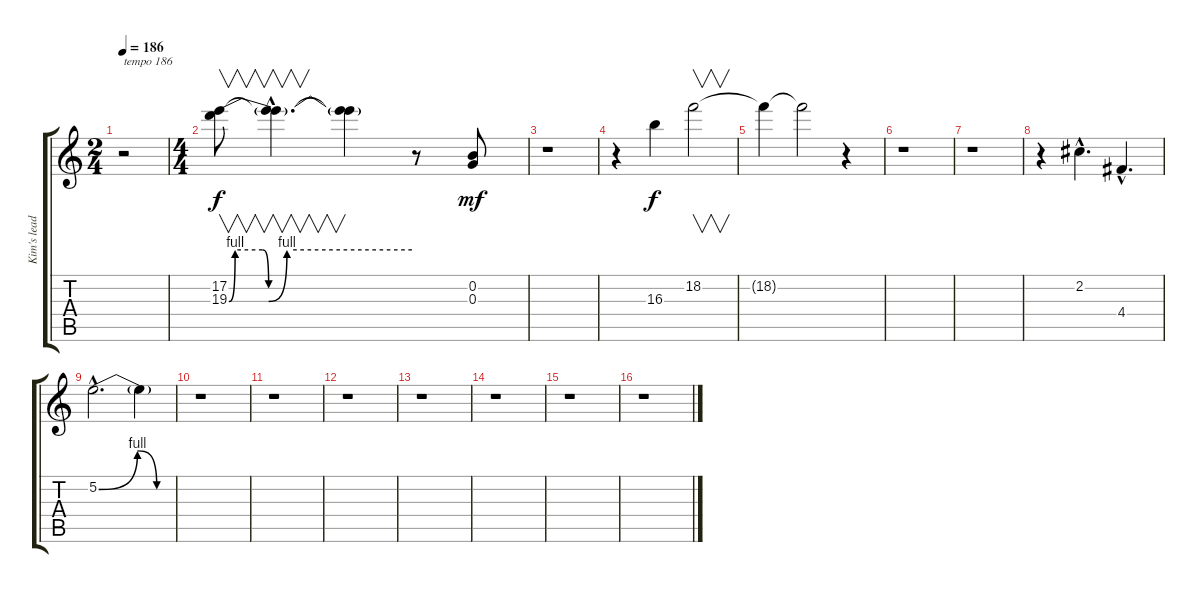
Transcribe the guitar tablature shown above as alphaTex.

\track ("Kim's lead guitar" "Kim's lead") {instrument overdrivenguitar}
\staff {score tabs}
\tuning (E4 B3 G3 D3 A2 E2) {hide}
\ts (2 4)
\tempo 186
\clef g2
\ks c
r.2{txt "tempo 186" dy f instrument overdrivenguitar} |
\ts (4 4)
(17.2 19.3{be (custom 0 0 2 4 11 4 13 0 19 4 60 4)}).8{v} (17.2{hac t} 19.3{hac t}).4{v d} (17.2{t} 19.3{t}).4 r.8 (0.2 0.3).8{dy mf} |
r.1 |
r.4 16.3.4{dy f} 18.2.2{v} |
18.2{t}.4 18.2{t}.2 r.4 |
r.1 |
r.1 |
r.4 2.2{hac}.4{d} 4.4{hac}.4{d} |
5.2{be (custom 0 0 30 4 45 0 60 0) hac}.2{d} 5.2{t}.4 |
r.1 |
r.1 |
r.1 |
r.1 |
r.1 |
r.1 |
r.1
